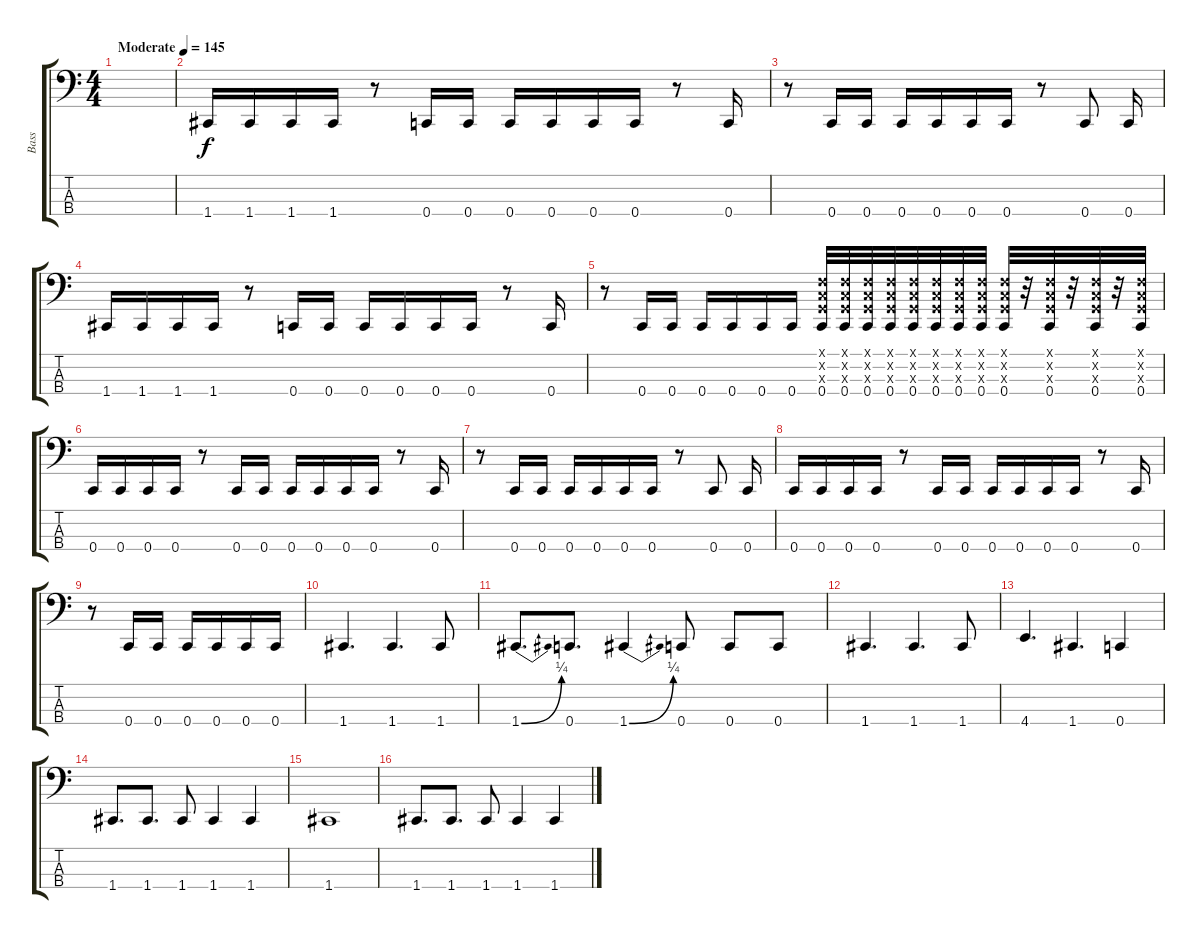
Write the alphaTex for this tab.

\track ("Bass" "Bass") {instrument electricbasspick bank 255}
\staff {score tabs}
\tuning (F2 C2 G1 C1) {hide}
\ts (4 4)
\tempo (145 "Moderate")
\clef f4
\ks c
|
1.4.16 1.4.16 1.4.16 1.4.16 r.8 0.4.16 0.4.16 0.4.16 0.4.16 0.4.16 0.4.16 r.8 0.4.16 |
r.8 0.4.16 0.4.16 0.4.16 0.4.16 0.4.16 0.4.16 r.8 0.4.8 0.4.16 |
1.4.16 1.4.16 1.4.16 1.4.16 r.8 0.4.16 0.4.16 0.4.16 0.4.16 0.4.16 0.4.16 r.8 0.4.16 |
r.8 0.4.16 0.4.16 0.4.16 0.4.16 0.4.16 0.4.16 (0.1{x} 0.2{x} 0.3{x} 0.4).32 (0.1{x} 0.2{x} 0.3{x} 0.4).32 (0.1{x} 0.2{x} 0.3{x} 0.4).32 (0.1{x} 0.2{x} 0.3{x} 0.4).32 (0.1{x} 0.2{x} 0.3{x} 0.4).32 (0.1{x} 0.2{x} 0.3{x} 0.4).32 (0.1{x} 0.2{x} 0.3{x} 0.4).32 (0.1{x} 0.2{x} 0.3{x} 0.4).32 (0.1{x} 0.2{x} 0.3{x} 0.4).32 r.32 (0.1{x} 0.2{x} 0.3{x} 0.4).32 r.32 (0.1{x} 0.2{x} 0.3{x} 0.4).32 r.32 (0.1{x} 0.2{x} 0.3{x} 0.4).32 |
0.4.16 0.4.16 0.4.16 0.4.16 r.8 0.4.16 0.4.16 0.4.16 0.4.16 0.4.16 0.4.16 r.8 0.4.16 |
r.8 0.4.16 0.4.16 0.4.16 0.4.16 0.4.16 0.4.16 r.8 0.4.8 0.4.16 |
0.4.16 0.4.16 0.4.16 0.4.16 r.8 0.4.16 0.4.16 0.4.16 0.4.16 0.4.16 0.4.16 r.8 0.4.16 |
r.8 0.4.16 0.4.16 0.4.16 0.4.16 0.4.16 0.4.16 |
1.4.4{d} 1.4.4{d} 1.4.8 |
1.4{be (bend 0 0 60 1)}.8{d} 0.4.8{d} 1.4{be (bend 0 0 60 1)}.4 0.4.8 0.4.8 0.4.8 |
1.4.4{d} 1.4.4{d} 1.4.8 |
4.4.4{d} 1.4.4{d} 0.4.4 |
1.4.8{d} 1.4.8{d} 1.4.8 1.4.4 1.4.4 |
1.4.1 |
1.4.8{d} 1.4.8{d} 1.4.8 1.4.4 1.4.4
